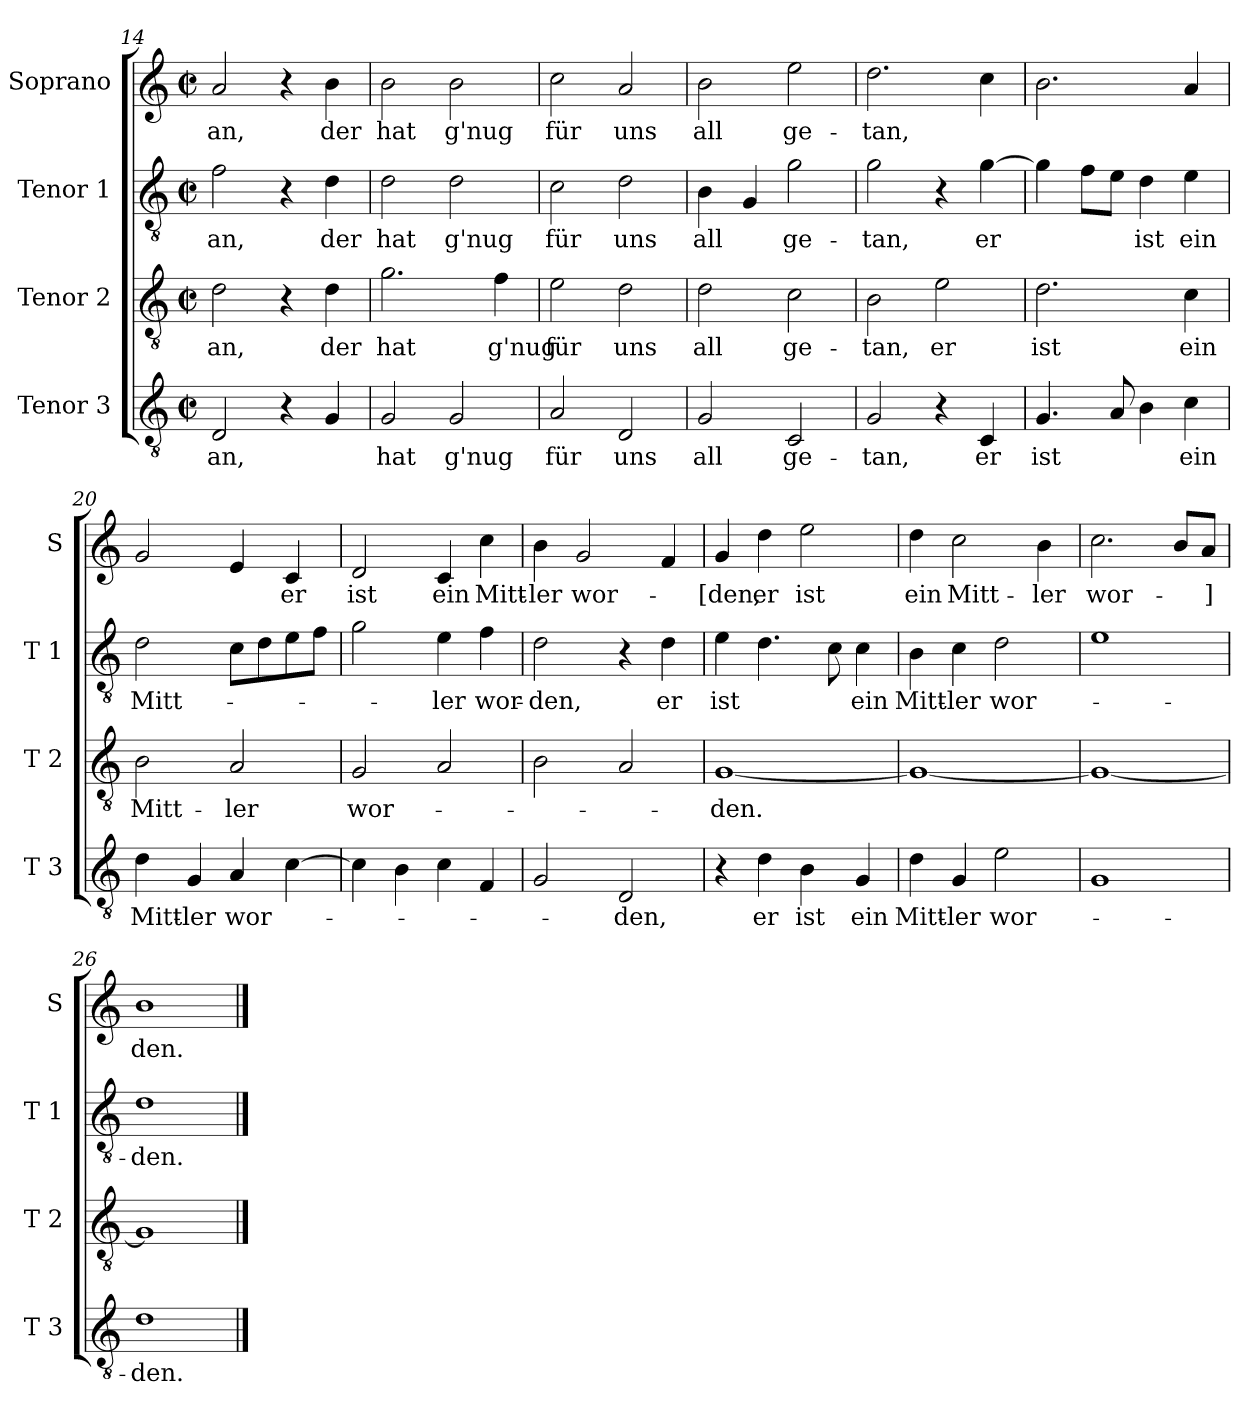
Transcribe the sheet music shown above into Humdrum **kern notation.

**kern	**text	**kern	**text	**kern	**text	**kern	**text
*part4	*part4	*part3	*part3	*part2	*part2	*part1	*part1
*staff4	*staff4	*staff3	*staff3	*staff2	*staff2	*staff1	*staff1
*I"Tenor 3	*	*I"Tenor 2	*	*I"Tenor 1	*	*I"Soprano	*
*I'T 3	*	*I'T 2	*	*I'T 1	*	*I'S	*
*clefGv2	*	*clefGv2	*	*clefGv2	*	*clefG2	*
*k[]	*	*k[]	*	*k[]	*	*k[]	*
*C:	*	*C:	*	*C:	*	*C:	*
*M2/2	*	*M2/2	*	*M2/2	*	*M2/2	*
*met(c|)	*	*met(c|)	*	*met(c|)	*	*met(c|)	*
=14	=14	=14	=14	=14	=14	=14	=14
!	!LO:LY:b	!	!LO:LY:b	!	!LO:LY:b	!	!LO:LY:b
2D/	an,	2d\	an,	2f\	an,	2a/	an,
4r	.	4r	.	4r	.	4r	.
!	!	!	!LO:LY:b	!	!LO:LY:b	!	!LO:LY:b
4G/	.	4d\	der	4d\	der	4b\	der
=15	=15	=15	=15	=15	=15	=15	=15
!	!LO:LY:b	!	!LO:LY:b	!	!LO:LY:b	!	!LO:LY:b
2G/	hat	2.g\	hat	2d\	hat	2b\	hat
!	!LO:LY:b	!	!	!	!LO:LY:b	!	!LO:LY:b
2G/	g'nug	.	.	2d\	g'nug	2b\	g'nug
!	!	!	!LO:LY:b	!	!	!	!
.	.	4f\	g'nug	.	.	.	.
!!LO:LB:g=z
=16	=16	=16	=16	=16	=16	=16	=16
!	!LO:LY:b	!	!LO:LY:b	!	!LO:LY:b	!	!LO:LY:b
2A/	für	2e\	für	2c\	für	2cc\	für
!	!LO:LY:b	!	!LO:LY:b	!	!LO:LY:b	!	!LO:LY:b
2D/	uns	2d\	uns	2d\	uns	2a/	uns
=17	=17	=17	=17	=17	=17	=17	=17
!	!LO:LY:b	!	!LO:LY:b	!	!LO:LY:b	!	!LO:LY:b
2G/	all	2d\	all	4B\	all	2b\	all
.	.	.	.	4G/	.	.	.
!	!LO:LY:b	!	!LO:LY:b	!	!LO:LY:b	!	!LO:LY:b
2C/	ge-	2c\	ge-	2g\	ge-	2ee\	ge-
=18	=18	=18	=18	=18	=18	=18	=18
!	!LO:LY:b	!	!LO:LY:b	!	!LO:LY:b	!	!LO:LY:b
2G/	-tan,	2B\	-tan,	2g\	-tan,	2.dd\	-tan,
!	!	!	!LO:LY:b	!	!	!	!
4r	.	2e\	er	4r	.	.	.
!	!LO:LY:b	!	!	!	!LO:LY:b	!	!
4C/	er	.	.	[4g\	er	4cc\	.
=19	=19	=19	=19	=19	=19	=19	=19
!	!LO:LY:b	!	!LO:LY:b	!	!	!	!
4.G/	ist	2.d\	ist	4g\]	.	2.b\	.
.	.	.	.	8f\L	.	.	.
8A/	.	.	.	8e\J	.	.	.
!	!	!	!	!	!LO:LY:b	!	!
4B\	.	.	.	4d\	ist	.	.
!	!LO:LY:b	!	!LO:LY:b	!	!LO:LY:b	!	!
4c\	ein	4c\	ein	4e\	ein	4a/	.
=20	=20	=20	=20	=20	=20	=20	=20
!	!LO:LY:b	!	!LO:LY:b	!	!LO:LY:b	!	!
4d\	Mitt-	2B\	Mitt-	2d\	Mitt-	2g/	.
!	!LO:LY:b	!	!	!	!	!	!
4G/	-ler	.	.	.	.	.	.
!	!LO:LY:b	!	!LO:LY:b	!	!	!	!
4A/	wor-	2A/	-ler	8c\L	.	4e/	.
.	.	.	.	8d\	.	.	.
!	!	!	!	!	!	!	!LO:LY:b
[4c\	.	.	.	8e\	.	4c/	er
.	.	.	.	8f\J	.	.	.
=21	=21	=21	=21	=21	=21	=21	=21
!	!	!	!LO:LY:b	!	!	!	!LO:LY:b
4c\]	.	2G/	wor-	2g\	.	2d/	ist
4B\	.	.	.	.	.	.	.
!	!	!	!	!	!LO:LY:b	!	!LO:LY:b
4c\	.	2A/	.	4e\	-ler	4c/	ein
!	!	!	!	!	!LO:LY:b	!	!LO:LY:b
4F/	.	.	.	4f\	wor-	4cc\	Mitt-
!!LO:LB:g=z
=22	=22	=22	=22	=22	=22	=22	=22
!	!	!	!	!	!LO:LY:b	!	!LO:LY:b
2G/	.	2B\	.	2d\	-den,	4b\	-ler
!	!	!	!	!	!	!	!LO:LY:b
.	.	.	.	.	.	2g/	wor-
!	!LO:LY:b	!	!	!	!	!	!
2D/	-den,	2A/	.	4r	.	.	.
!	!	!	!	!	!LO:LY:b	!	!
.	.	.	.	4d\	er	4f/	.
=23	=23	=23	=23	=23	=23	=23	=23
!	!	!	!LO:LY:b	!	!LO:LY:b	!	!LO:LY:b
4r	.	[1G	-den.	4e\	ist	4g/	-[den,
!	!LO:LY:b	!	!	!	!	!	!LO:LY:b
4d\	er	.	.	4.d\	.	4dd\	er
!	!LO:LY:b	!	!	!	!	!	!LO:LY:b
4B\	ist	.	.	.	.	2ee\	ist
.	.	.	.	8c\	.	.	.
!	!LO:LY:b	!	!	!	!LO:LY:b	!	!
4G/	ein	.	.	4c\	ein	.	.
=24	=24	=24	=24	=24	=24	=24	=24
!	!LO:LY:b	!	!	!	!LO:LY:b	!	!LO:LY:b
4d\	Mitt-	1G_	.	4B\	Mitt-	4dd\	ein
!	!LO:LY:b	!	!	!	!LO:LY:b	!	!LO:LY:b
4G/	-ler	.	.	4c\	-ler	2cc\	Mitt-
!	!LO:LY:b	!	!	!	!LO:LY:b	!	!
2e\	wor-	.	.	2d\	wor-	.	.
!	!	!	!	!	!	!	!LO:LY:b
.	.	.	.	.	.	4b\	-ler
=25	=25	=25	=25	=25	=25	=25	=25
!	!	!	!	!	!	!	!LO:LY:b
1G	.	1G_	.	1e	.	2.cc\	wor-
.	.	.	.	.	.	8b/L	.
!	!	!	!	!	!	!	!LO:LY:b
.	.	.	.	.	.	8a/J	-]
=26	=26	=26	=26	=26	=26	=26	=26
!	!LO:LY:b	!	!	!	!LO:LY:b	!	!LO:LY:b
1d	-den.	1G]	.	1d	-den.	1b	den.
==	==	==	==	==	==	==	==
*-	*-	*-	*-	*-	*-	*-	*-
